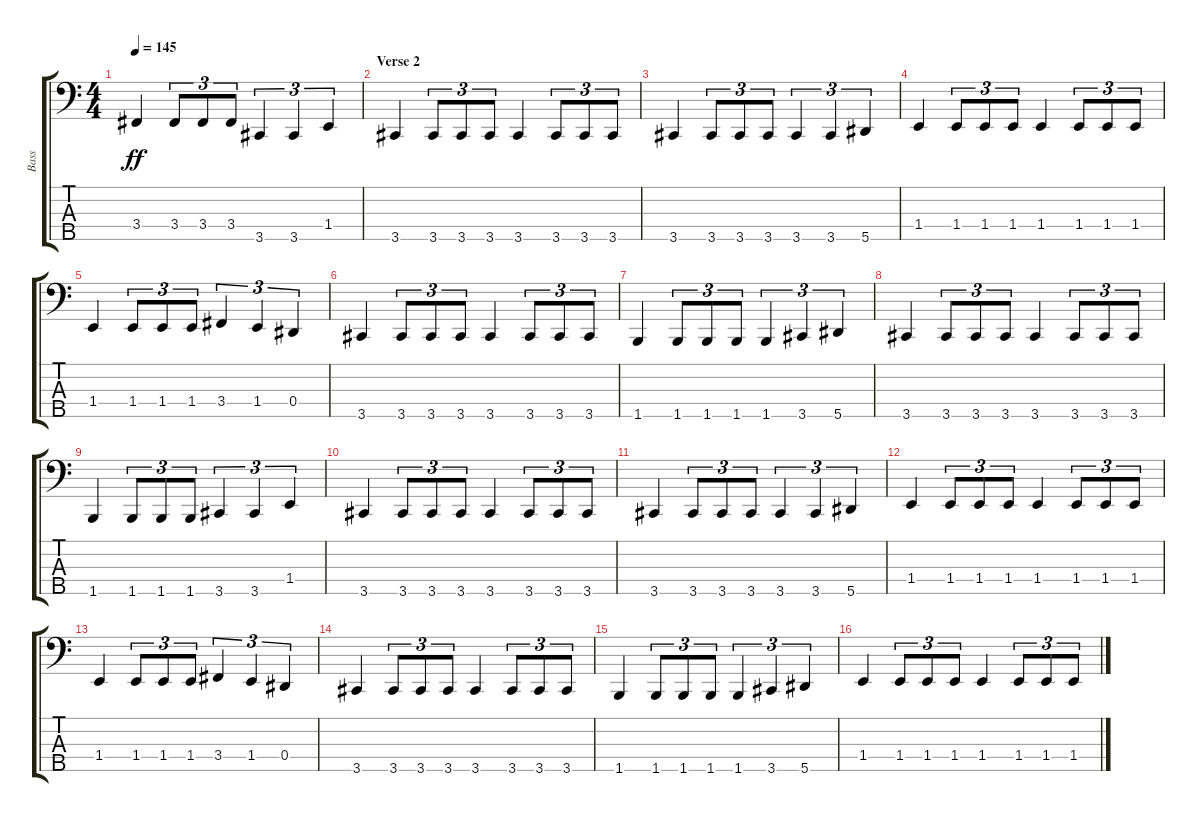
\track ("Bass" "Bass") {instrument electricbasspick}
\staff {score tabs}
\tuning (Gb2 Db2 Ab1 Eb1 Bb0) {hide}
\ts (4 4)
\tempo 145
\clef f4
\ks c
3.4.4{dy ff} 3.4.8{tu (3 2)} 3.4.8{tu (3 2)} 3.4.8{tu (3 2)} 3.5.4{tu (3 2)} 3.5.4{tu (3 2)} 1.4.4{tu (3 2)} |
\section ("" "Verse 2")
3.5.4 3.5.8{tu (3 2)} 3.5.8{tu (3 2)} 3.5.8{tu (3 2)} 3.5.4 3.5.8{tu (3 2)} 3.5.8{tu (3 2)} 3.5.8{tu (3 2)} |
3.5.4 3.5.8{tu (3 2)} 3.5.8{tu (3 2)} 3.5.8{tu (3 2)} 3.5.4{tu (3 2)} 3.5.4{tu (3 2)} 5.5.4{tu (3 2)} |
1.4.4 1.4.8{tu (3 2)} 1.4.8{tu (3 2)} 1.4.8{tu (3 2)} 1.4.4 1.4.8{tu (3 2)} 1.4.8{tu (3 2)} 1.4.8{tu (3 2)} |
1.4.4 1.4.8{tu (3 2)} 1.4.8{tu (3 2)} 1.4.8{tu (3 2)} 3.4.4{tu (3 2)} 1.4.4{tu (3 2)} 0.4.4{tu (3 2)} |
3.5.4 3.5.8{tu (3 2)} 3.5.8{tu (3 2)} 3.5.8{tu (3 2)} 3.5.4 3.5.8{tu (3 2)} 3.5.8{tu (3 2)} 3.5.8{tu (3 2)} |
1.5.4 1.5.8{tu (3 2)} 1.5.8{tu (3 2)} 1.5.8{tu (3 2)} 1.5.4{tu (3 2)} 3.5.4{tu (3 2)} 5.5.4{tu (3 2)} |
3.5.4 3.5.8{tu (3 2)} 3.5.8{tu (3 2)} 3.5.8{tu (3 2)} 3.5.4 3.5.8{tu (3 2)} 3.5.8{tu (3 2)} 3.5.8{tu (3 2)} |
1.5.4 1.5.8{tu (3 2)} 1.5.8{tu (3 2)} 1.5.8{tu (3 2)} 3.5.4{tu (3 2)} 3.5.4{tu (3 2)} 1.4.4{tu (3 2)} |
3.5.4 3.5.8{tu (3 2)} 3.5.8{tu (3 2)} 3.5.8{tu (3 2)} 3.5.4 3.5.8{tu (3 2)} 3.5.8{tu (3 2)} 3.5.8{tu (3 2)} |
3.5.4 3.5.8{tu (3 2)} 3.5.8{tu (3 2)} 3.5.8{tu (3 2)} 3.5.4{tu (3 2)} 3.5.4{tu (3 2)} 5.5.4{tu (3 2)} |
1.4.4 1.4.8{tu (3 2)} 1.4.8{tu (3 2)} 1.4.8{tu (3 2)} 1.4.4 1.4.8{tu (3 2)} 1.4.8{tu (3 2)} 1.4.8{tu (3 2)} |
1.4.4 1.4.8{tu (3 2)} 1.4.8{tu (3 2)} 1.4.8{tu (3 2)} 3.4.4{tu (3 2)} 1.4.4{tu (3 2)} 0.4.4{tu (3 2)} |
3.5.4 3.5.8{tu (3 2)} 3.5.8{tu (3 2)} 3.5.8{tu (3 2)} 3.5.4 3.5.8{tu (3 2)} 3.5.8{tu (3 2)} 3.5.8{tu (3 2)} |
1.5.4 1.5.8{tu (3 2)} 1.5.8{tu (3 2)} 1.5.8{tu (3 2)} 1.5.4{tu (3 2)} 3.5.4{tu (3 2)} 5.5.4{tu (3 2)} |
1.4.4 1.4.8{tu (3 2)} 1.4.8{tu (3 2)} 1.4.8{tu (3 2)} 1.4.4 1.4.8{tu (3 2)} 1.4.8{tu (3 2)} 1.4.8{tu (3 2)}
